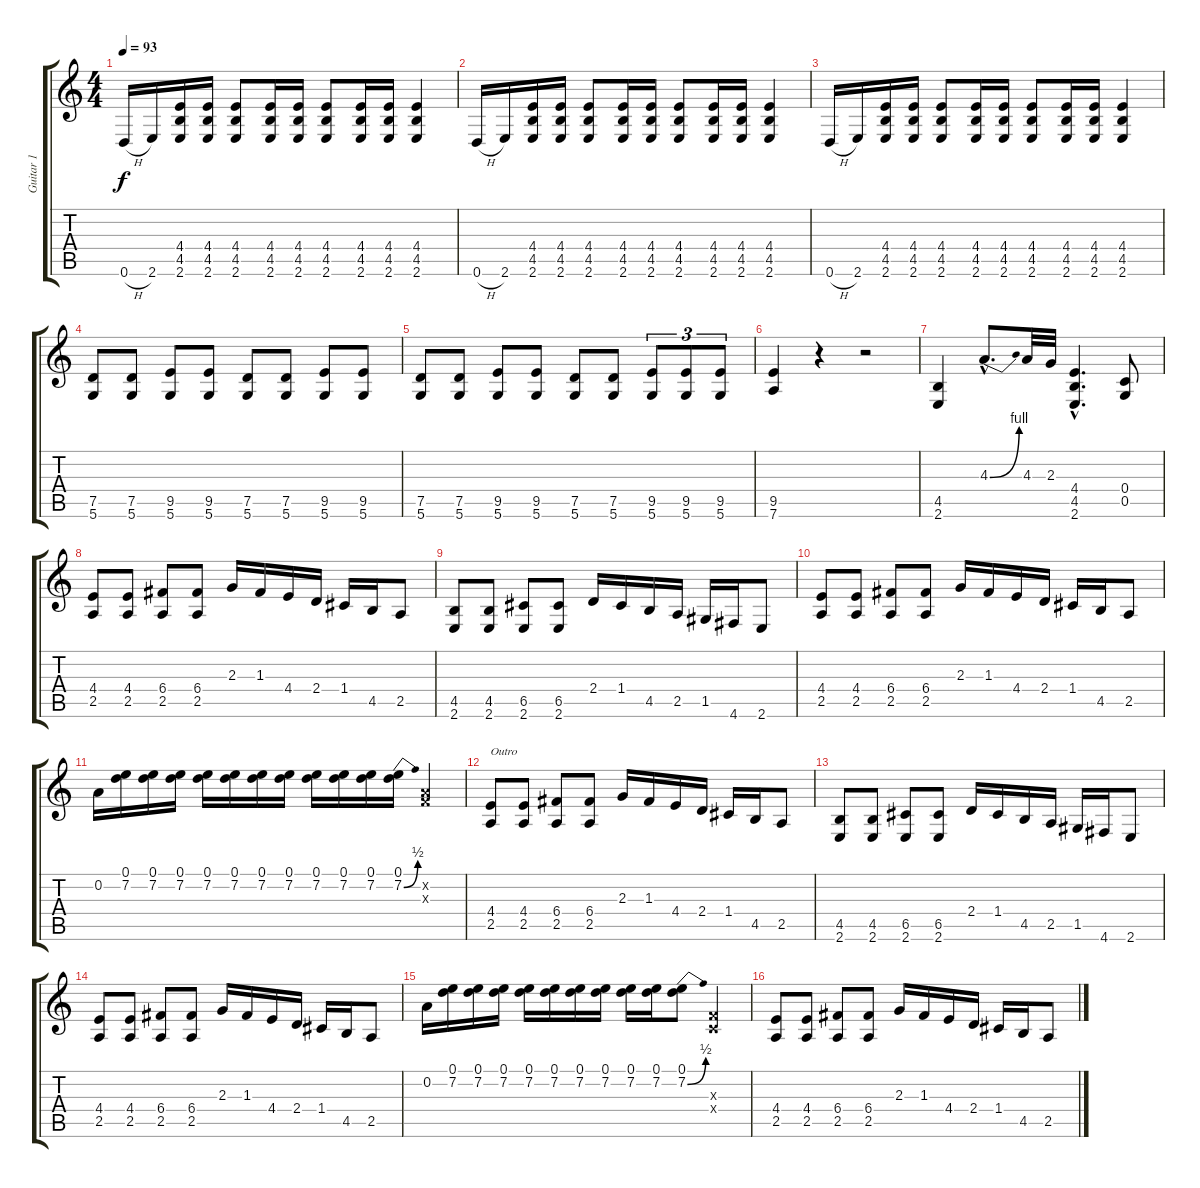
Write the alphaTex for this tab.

\track ("Guitar 1" "Guitar 1") {instrument distortionguitar}
\staff {score tabs}
\tuning (D4 A3 F3 C3 G2 D2) {hide}
\ts (4 4)
\tempo 93
\clef g2
\ks c
0.6{h}.16{dy f} 2.6.16 (4.4 4.5 2.6).16 (4.4 4.5 2.6).16 (4.4 4.5 2.6).8 (4.4 4.5 2.6).16 (4.4 4.5 2.6).16 (4.4 4.5 2.6).8 (4.4 4.5 2.6).16 (4.4 4.5 2.6).16 (4.4 4.5 2.6).4 |
0.6{h}.16 2.6.16 (4.4 4.5 2.6).16 (4.4 4.5 2.6).16 (4.4 4.5 2.6).8 (4.4 4.5 2.6).16 (4.4 4.5 2.6).16 (4.4 4.5 2.6).8 (4.4 4.5 2.6).16 (4.4 4.5 2.6).16 (4.4 4.5 2.6).4 |
0.6{h}.16 2.6.16 (4.4 4.5 2.6).16 (4.4 4.5 2.6).16 (4.4 4.5 2.6).8 (4.4 4.5 2.6).16 (4.4 4.5 2.6).16 (4.4 4.5 2.6).8 (4.4 4.5 2.6).16 (4.4 4.5 2.6).16 (4.4 4.5 2.6).4 |
(7.5 5.6).8 (7.5 5.6).8 (9.5 5.6).8 (9.5 5.6).8 (7.5 5.6).8 (7.5 5.6).8 (9.5 5.6).8 (9.5 5.6).8 |
(7.5 5.6).8 (7.5 5.6).8 (9.5 5.6).8 (9.5 5.6).8 (7.5 5.6).8 (7.5 5.6).8 (9.5 5.6).8{tu (3 2)} (9.5 5.6).8{tu (3 2)} (9.5 5.6).8{tu (3 2)} |
(9.5 7.6).4 r.4 r.2 |
(4.5 2.6).4 4.3{be (bend 0 0 60 4) hac}.8{d} 4.3.32 2.3.32 (4.4{hac} 4.5{hac} 2.6{hac}).4{d} (0.4 0.5).8 |
(4.4 2.5).8 (4.4 2.5).8 (6.4 2.5).8 (6.4 2.5).8 2.3.16 1.3.16 4.4.16 2.4.16 1.4.16 4.5.16 2.5.8 |
(4.5 2.6).8 (4.5 2.6).8 (6.5 2.6).8 (6.5 2.6).8 2.4.16 1.4.16 4.5.16 2.5.16 1.5.16 4.6.16 2.6.8 |
(4.4 2.5).8 (4.4 2.5).8 (6.4 2.5).8 (6.4 2.5).8 2.3.16 1.3.16 4.4.16 2.4.16 1.4.16 4.5.16 2.5.8 |
0.2.16 (0.1 7.2).16 (0.1 7.2).16 (0.1 7.2).16 (0.1 7.2).16 (0.1 7.2).16 (0.1 7.2).16 (0.1 7.2).16 (0.1 7.2).16 (0.1 7.2).16 (0.1 7.2).16 (0.1 7.2{be (bend 0 0 60 2)}).16 (0.2{x} 0.3{x}).4 |
(4.4 2.5).8{txt "Outro"} (4.4 2.5).8 (6.4 2.5).8 (6.4 2.5).8 2.3.16 1.3.16 4.4.16 2.4.16 1.4.16 4.5.16 2.5.8 |
(4.5 2.6).8 (4.5 2.6).8 (6.5 2.6).8 (6.5 2.6).8 2.4.16 1.4.16 4.5.16 2.5.16 1.5.16 4.6.16 2.6.8 |
(4.4 2.5).8 (4.4 2.5).8 (6.4 2.5).8 (6.4 2.5).8 2.3.16 1.3.16 4.4.16 2.4.16 1.4.16 4.5.16 2.5.8 |
0.2.16 (0.1 7.2).16 (0.1 7.2).16 (0.1 7.2).16 (0.1 7.2).16 (0.1 7.2).16 (0.1 7.2).16 (0.1 7.2).16 (0.1 7.2).16 (0.1 7.2).16 (0.1 7.2{be (bend 0 0 60 2)}).8 (0.3{x} 0.4{x}).4 |
(4.4 2.5).8 (4.4 2.5).8 (6.4 2.5).8 (6.4 2.5).8 2.3.16 1.3.16 4.4.16 2.4.16 1.4.16 4.5.16 2.5.8
